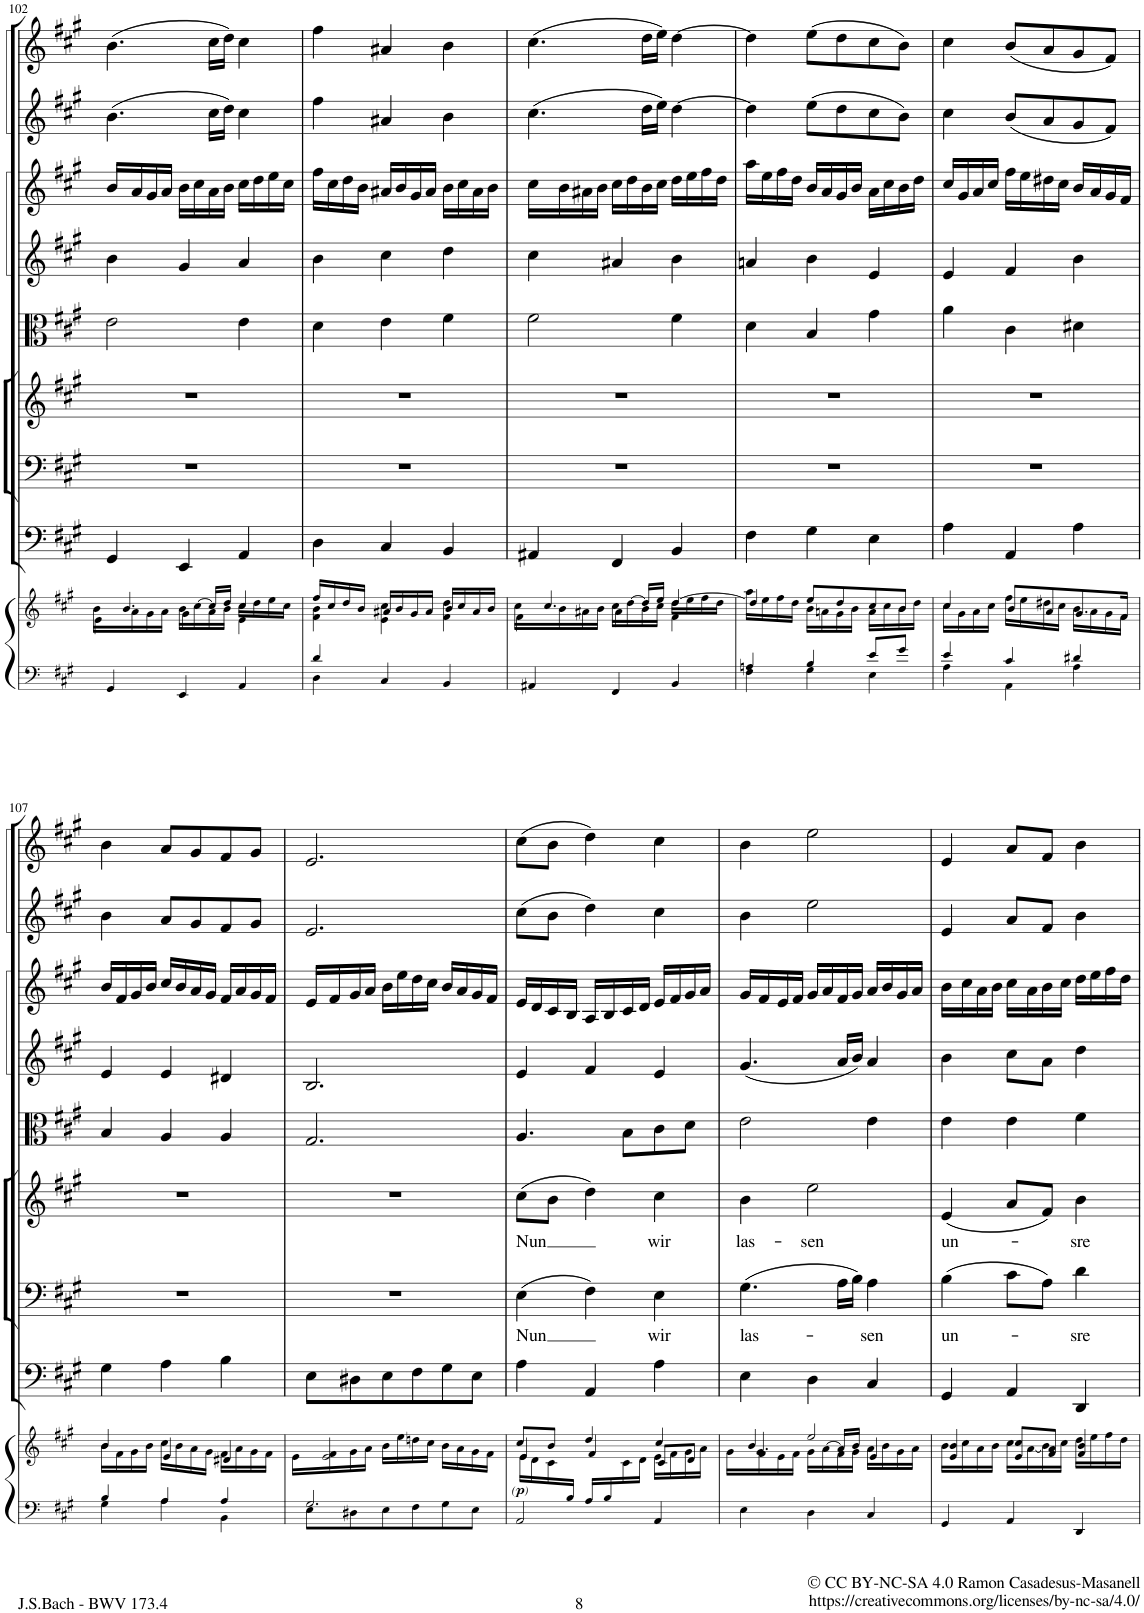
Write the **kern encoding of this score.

**kern	**kern	**dynam	**kern	**kern	**text	**kern	**text	**kern	**kern	**kern	**kern	**kern
*part9	*part9	*part9	*part8	*part7	*part7	*part6	*part6	*part5	*part4	*part3	*part2	*part1
*staff10	*staff9	*staff9/10	*staff8	*staff7	*staff7	*staff6	*staff6	*staff5	*staff4	*staff3	*staff2	*staff1
*I"Piano reduction	*	*	*I"Continuo	*I"Basso	*	*I"Soprano	*	*I"Viola	*I"Violino II	*I"Violino I	*I"Flauto traverso II	*I"Flauto traverso I
*I'Pno	*	*	*	*	*	*	*	*I'Vla	*I'Vln	*I'Vln	*I'Fl	*I'Fl
!!LO:PB:g=z
*clefF4	*clefG2	*	*clefF4	*clefF4	*	*clefG2	*	*clefC3	*clefG2	*clefG2	*clefG2	*clefG2
*k[f#c#g#]	*k[f#c#g#]	*	*k[f#c#g#]	*k[f#c#g#]	*	*k[f#c#g#]	*	*k[f#c#g#]	*k[f#c#g#]	*k[f#c#g#]	*k[f#c#g#]	*k[f#c#g#]
*M3/4	*M3/4	*	*M3/4	*M3/4	*	*M3/4	*	*M3/4	*M3/4	*M3/4	*M3/4	*M3/4
=102	=102	=102	=102	=102	=102	=102	=102	=102	=102	=102	=102	=102
*	*^	*	*	*	*	*	*	*	*	*	*	*
*	*	*^	*	*	*	*	*	*	*	*	*	*	*
4GG#/	4.b/	4e\	16b\LL	.	4GG#/	2.r	.	2.r	.	2e\	4b\	16b/LL	(4.b\	(4.b\
.	.	.	16a\	.	.	.	.	.	.	.	.	16a/	.	.
.	.	.	16g#\	.	.	.	.	.	.	.	.	16g#/	.	.
.	.	.	16a\JJ	.	.	.	.	.	.	.	.	16a/JJ	.	.
4EE/	.	4g#\	16b\LL	.	4EE/	.	.	.	.	.	4g#/	16b\LL	.	.
.	.	.	[>16cc#\	.	.	.	.	.	.	.	.	16cc#\	.	.
.	16cc#/LL]	.	16a\	.	.	.	.	.	.	.	.	16a\	16cc#\LL	16cc#\LL
.	16dd/JJ	.	16b\JJ	.	.	.	.	.	.	.	.	16b\JJ	16dd\JJ)	16dd\JJ)
4AA/	4cc#/	4e\	16cc#\LL	.	4AA/	.	.	.	.	4e\	4a/	16cc#\LL	4cc#\	4cc#\
.	.	.	16dd\	.	.	.	.	.	.	.	.	16dd\	.	.
.	.	.	16ee\	.	.	.	.	.	.	.	.	16ee\	.	.
.	.	.	16cc#\JJ	.	.	.	.	.	.	.	.	16cc#\JJ	.	.
*	*	*v	*v	*	*	*	*	*	*	*	*	*	*	*
=103	=103	=103	=103	=103	=103	=103	=103	=103	=103	=103	=103	=103	=103
*^	*	*	*	*	*	*	*	*	*	*	*	*	*
4d/	4D\	16ff#/LL	4f#\ 4b\	.	4D\	2.r	.	2.r	.	4d\	4b\	16ff#\LL	4ff#\	4ff#\
.	.	16cc#/	.	.	.	.	.	.	.	.	.	16cc#\	.	.
.	.	16dd/	.	.	.	.	.	.	.	.	.	16dd\	.	.
.	.	16b/JJ	.	.	.	.	.	.	.	.	.	16b\JJ	.	.
4C#/	2ryy	16a#X/LL	4e\ 4cc#\	.	4C#/	.	.	.	.	4e\	4cc#\	16a#X/LL	4a#X/	4a#X/
.	.	16b/	.	.	.	.	.	.	.	.	.	16b/	.	.
.	.	16g#/	.	.	.	.	.	.	.	.	.	16g#/	.	.
.	.	16a#/JJ	.	.	.	.	.	.	.	.	.	16a#/JJ	.	.
4BB/	.	16b/LL	4f#\ 4dd\	.	4BB/	.	.	.	.	4f#\	4dd\	16b\LL	4b\	4b\
.	.	16cc#/	.	.	.	.	.	.	.	.	.	16cc#\	.	.
.	.	16a#/	.	.	.	.	.	.	.	.	.	16a#\	.	.
.	.	16b/JJ	.	.	.	.	.	.	.	.	.	16b\JJ	.	.
*v	*v	*	*	*	*	*	*	*	*	*	*	*	*	*
=104	=104	=104	=104	=104	=104	=104	=104	=104	=104	=104	=104	=104	=104
*	*	*^	*	*	*	*	*	*	*	*	*	*	*
4AA#X/	4.cc#/	4f#\	16cc#\LL	.	4AA#X/	2.r	.	2.r	.	2f#\	4cc#\	16cc#\LL	(4.cc#\	(4.cc#\
.	.	.	16b\	.	.	.	.	.	.	.	.	16b\	.	.
.	.	.	16a#X\	.	.	.	.	.	.	.	.	16a#X\	.	.
.	.	.	16b\JJ	.	.	.	.	.	.	.	.	16b\JJ	.	.
4FF#/	.	4a#\	16cc#\LL	.	4FF#/	.	.	.	.	.	4a#X/	16cc#\LL	.	.
.	.	.	[>16dd\	.	.	.	.	.	.	.	.	16dd\	.	.
.	16dd/LL]	.	16b\	.	.	.	.	.	.	.	.	16b\	16dd\LL	16dd\LL
.	16ee/JJ	.	16cc#\JJ	.	.	.	.	.	.	.	.	16cc#\JJ	16ee\JJ)	16ee\JJ)
4BB/	[4dd/	4f#\	16dd\LL	.	4BB/	.	.	.	.	4f#\	4b\	16dd\LL	[4dd\	[4dd\
.	.	.	16ee\	.	.	.	.	.	.	.	.	16ee\	.	.
.	.	.	16ff#\	.	.	.	.	.	.	.	.	16ff#\	.	.
.	.	.	16dd\JJ	.	.	.	.	.	.	.	.	16dd\JJ	.	.
*	*	*v	*v	*	*	*	*	*	*	*	*	*	*	*
=105	=105	=105	=105	=105	=105	=105	=105	=105	=105	=105	=105	=105	=105
*^	*	*	*	*	*	*	*	*	*	*	*	*	*
4An/	4F#\	4dd/]	16aa\LL	.	4F#\	2.r	.	2.r	.	4d\	4an/	16aa\LL	4dd\]	4dd\]
.	.	.	16ee\	.	.	.	.	.	.	.	.	16ee\	.	.
.	.	.	16ff#\	.	.	.	.	.	.	.	.	16ff#\	.	.
.	.	.	16dd\JJ	.	.	.	.	.	.	.	.	16dd\JJ	.	.
4B/	4G#\	8ee/L	16b\LL	.	4G#\	.	.	.	.	4B/	4b\	16b/LL	(8ee\L	(8ee\L
.	.	.	16an\	.	.	.	.	.	.	.	.	16a/	.	.
.	.	8dd/	16g#\	.	.	.	.	.	.	.	.	16g#/	8dd\	8dd\
.	.	.	16b\JJ	.	.	.	.	.	.	.	.	16b/JJ	.	.
8e/L	4E\	8cc#/	16a\LL	.	4E\	.	.	.	.	4g#\	4e/	16a\LL	8cc#\	8cc#\
.	.	.	16cc#\	.	.	.	.	.	.	.	.	16cc#\	.	.
8g#/J	.	8b/J	16b\	.	.	.	.	.	.	.	.	16b\	8b\J)	8b\J)
.	.	.	16dd\JJ	.	.	.	.	.	.	.	.	16dd\JJ	.	.
=106	=106	=106	=106	=106	=106	=106	=106	=106	=106	=106	=106	=106	=106	=106
4e/	4A\	4cc#/	16cc#\LL	.	4A\	2.r	.	2.r	.	4a\	4e/	16cc#/LL	4cc#\	4cc#\
.	.	.	16g#\	.	.	.	.	.	.	.	.	16g#/	.	.
.	.	.	16a\	.	.	.	.	.	.	.	.	16a/	.	.
.	.	.	16cc#\JJ	.	.	.	.	.	.	.	.	16cc#/JJ	.	.
4c#/	4AA\	8b/L	16ff#\LL	.	4AA/	.	.	.	.	4c#\	4f#/	16ff#\LL	(8b/L	(8b/L
.	.	.	16ee\	.	.	.	.	.	.	.	.	16ee\	.	.
.	.	8a/	16dd#X\	.	.	.	.	.	.	.	.	16dd#X\	8a/	8a/
.	.	.	16cc#\JJ	.	.	.	.	.	.	.	.	16cc#\JJ	.	.
4d#X/	4A\	8.g#/	16b\LL	.	4A\	.	.	.	.	4d#X\	4b\	16b/LL	8g#/	8g#/
.	.	.	16a\	.	.	.	.	.	.	.	.	16a/	.	.
.	.	.	16g#\	.	.	.	.	.	.	.	.	16g#/	8f#/J)	8f#/J)
.	.	16f#/Jk	16f#\JJ	.	.	.	.	.	.	.	.	16f#/JJ	.	.
!!LO:LB:g=z
=107	=107	=107	=107	=107	=107	=107	=107	=107	=107	=107	=107	=107	=107	=107
4B/	4G#\	4b/	16b\LL	.	4G#\	2.r	.	2.r	.	4B/	4e/	16b/LL	4b\	4b\
.	.	.	16f#\	.	.	.	.	.	.	.	.	16f#/	.	.
.	.	.	16g#\	.	.	.	.	.	.	.	.	16g#/	.	.
.	.	.	16b\JJ	.	.	.	.	.	.	.	.	16b/JJ	.	.
4A/	4A\	4e/	16cc#\LL	.	4A\	.	.	.	.	4A/	4e/	16cc#/LL	8a/L	8a/L
.	.	.	16b\	.	.	.	.	.	.	.	.	16b/	.	.
.	.	.	16a\	.	.	.	.	.	.	.	.	16a/	8g#/	8g#/
.	.	.	16g#\JJ	.	.	.	.	.	.	.	.	16g#/JJ	.	.
4A/	4BB\	4d#X/	16f#\LL	.	4B\	.	.	.	.	4A/	4d#X/	16f#/LL	8f#/	8f#/
.	.	.	16a\	.	.	.	.	.	.	.	.	16a/	.	.
.	.	.	16g#\	.	.	.	.	.	.	.	.	16g#/	8g#/J	8g#/J
.	.	.	16f#\JJ	.	.	.	.	.	.	.	.	16f#/JJ	.	.
=108	=108	=108	=108	=108	=108	=108	=108	=108	=108	=108	=108	=108	=108	=108
2.G#/	8E\L	2.e/	16e\LL	.	8E\L	2.r	.	2.r	.	2.G#/	2.B/	16e/LL	2.e/	2.e/
.	.	.	16f#\	.	.	.	.	.	.	.	.	16f#/	.	.
.	8D#X\	.	16g#\	.	8D#X\	.	.	.	.	.	.	16g#/	.	.
.	.	.	16a\JJ	.	.	.	.	.	.	.	.	16a/JJ	.	.
.	8E\	.	16b\LL	.	8E\	.	.	.	.	.	.	16b\LL	.	.
.	.	.	16ee\	.	.	.	.	.	.	.	.	16ee\	.	.
.	8F#\	.	16ddn\	.	8F#\	.	.	.	.	.	.	16dd\	.	.
.	.	.	16cc#\JJ	.	.	.	.	.	.	.	.	16cc#\JJ	.	.
.	8G#\	.	16b\LL	.	8G#\	.	.	.	.	.	.	16b/LL	.	.
.	.	.	16a\	.	.	.	.	.	.	.	.	16a/	.	.
.	8E\J	.	16g#\	.	8E\J	.	.	.	.	.	.	16g#/	.	.
.	.	.	16f#\JJ	.	.	.	.	.	.	.	.	16f#/JJ	.	.
=109	=109	=109	=109	=109	=109	=109	=109	=109	=109	=109	=109	=109	=109	=109
*	*	*	*^	*	*	*	*	*	*	*	*	*	*	*
!	!	!	!	!	!LO:DY:b	!	!	!LO:LY:b	!	!LO:LY:b	!	!	!	!	!
!	!	!	!	!	!LO:DY:n=1:b	!	!	!	!	!	!	!	!	!	!
!	!	!	!	!	!LO:DY:n=2:b	!	!	!	!	!	!	!	!	!	!
8.ryy	2AA/	8cc#/L	16e\LL	4e/	other-dynamics p other-dynamics	4A\	(4E\	Nun	(8cc#\L	Nun	4.A/	4e/	16e/LL	(8cc#\L	(8cc#\L
.	.	.	16d\	.	.	.	.	.	.	.	.	.	16d/	.	.
.	.	8b/J	16c#\	.	.	.	.	.	8b\J	.	.	.	16c#/	8b\J	8b\J
16B/JJ	.	.	8.ryy	.	.	.	.	.	.	.	.	.	16B/JJ	.	.
16A/LL	.	4dd/	.	4f#/	.	4AA/	4F#\)	.	4dd\)	.	.	4f#/	16A/LL	4dd\)	4dd\)
16B/	.	.	.	.	.	.	.	.	.	.	.	.	16B/	.	.
4.ryy	.	.	16c#\	.	.	.	.	.	.	.	8B\L	.	16c#/	.	.
.	.	.	16d\JJ	.	.	.	.	.	.	.	.	.	16d/JJ	.	.
!	!	!	!	!	!	!	!	!LO:LY:b	!	!LO:LY:b	!	!	!	!	!
.	4AA/	4cc#/	16e\LL	8c#/L	.	4A\	4E\	wir	4cc#\	wir	8c#\	4e/	16e/LL	4cc#\	4cc#\
.	.	.	16f#\	.	.	.	.	.	.	.	.	.	16f#/	.	.
.	.	.	16g#\	8d/J	.	.	.	.	.	.	8d\J	.	16g#/	.	.
.	.	.	16a\JJ	.	.	.	.	.	.	.	.	.	16a/JJ	.	.
*v	*v	*	*	*	*	*	*	*	*	*	*	*	*	*	*
=110	=110	=110	=110	=110	=110	=110	=110	=110	=110	=110	=110	=110	=110	=110
!	!	!	!	!	!	!	!LO:LY:b	!	!LO:LY:b	!	!	!	!	!
4E\	4b/	16g#\LL	4.g#/	.	4E\	(4.G#\	las-	4b\	las-	2e\	(4.g#/	16g#/LL	4b\	4b\
.	.	16f#\	.	.	.	.	.	.	.	.	.	16f#/	.	.
.	.	16e\	.	.	.	.	.	.	.	.	.	16e/	.	.
.	.	16f#\JJ	.	.	.	.	.	.	.	.	.	16f#/JJ	.	.
!	!	!	!	!	!	!	!	!	!LO:LY:b	!	!	!	!	!
4D\	2ee/	16g#\LL	.	.	4D\	.	.	2ee\	-sen	.	.	16g#/LL	2ee\	2ee\
.	.	[>16a\	.	.	.	.	.	.	.	.	.	16a/	.	.
.	.	16f#\	16a/LL]	.	.	16A\LL	.	.	.	.	16a/LL	16f#/	.	.
.	.	16g#\JJ	16b/JJ	.	.	16B\JJ)	.	.	.	.	16b/JJ)	16g#/JJ	.	.
!	!	!	!	!	!	!	!LO:LY:b	!	!	!	!	!	!	!
4C#/	.	16a\LL	4e/	.	4C#/	4A\	-sen	.	.	4e\	4a/	16a/LL	.	.
.	.	16b\	.	.	.	.	.	.	.	.	.	16b/	.	.
.	.	16g#\	.	.	.	.	.	.	.	.	.	16g#/	.	.
.	.	16a\JJ	.	.	.	.	.	.	.	.	.	16a/JJ	.	.
*	*	*v	*v	*	*	*	*	*	*	*	*	*	*	*
=111	=111	=111	=111	=111	=111	=111	=111	=111	=111	=111	=111	=111	=111
!	!	!	!	!	!	!LO:LY:b	!	!LO:LY:b	!	!	!	!	!
4GG#/	4e/ 4b/	16b\LL	.	4GG#/	(4B\	un-	(4e/	un-	4e\	4b\	16b\LL	4e/	4e/
.	.	16cc#\	.	.	.	.	.	.	.	.	16cc#\	.	.
.	.	16a\	.	.	.	.	.	.	.	.	16a\	.	.
.	.	16b\JJ	.	.	.	.	.	.	.	.	16b\JJ	.	.
4AA/	8e/ 8cc#/L	16cc#\LL	.	4AA/	8c#\L	.	8a/L	.	4e\	8cc#\L	16cc#\LL	8a/L	8a/L
.	.	[16a\	.	.	.	.	.	.	.	.	16a\	.	.
.	8f#/ 8a/]J	16b\	.	.	8A\J)	.	8f#/J)	.	.	8a\J	16b\	8f#/J	8f#/J
.	.	16cc#\JJ	.	.	.	.	.	.	.	.	16cc#\JJ	.	.
!	!	!	!	!	!	!LO:LY:b	!	!LO:LY:b	!	!	!	!	!
4DD/	4f#/ 4b/	16dd\LL	.	4DD/	4d\	-sre	4b\	-sre	4f#\	4dd\	16dd\LL	4b\	4b\
.	.	16ee\	.	.	.	.	.	.	.	.	16ee\	.	.
.	.	16ff#\	.	.	.	.	.	.	.	.	16ff#\	.	.
.	.	16dd\JJ	.	.	.	.	.	.	.	.	16dd\JJ	.	.
*	*v	*v	*	*	*	*	*	*	*	*	*	*	*
=	=	=	=	=	=	=	=	=	=	=	=	=
*-	*-	*-	*-	*-	*-	*-	*-	*-	*-	*-	*-	*-
